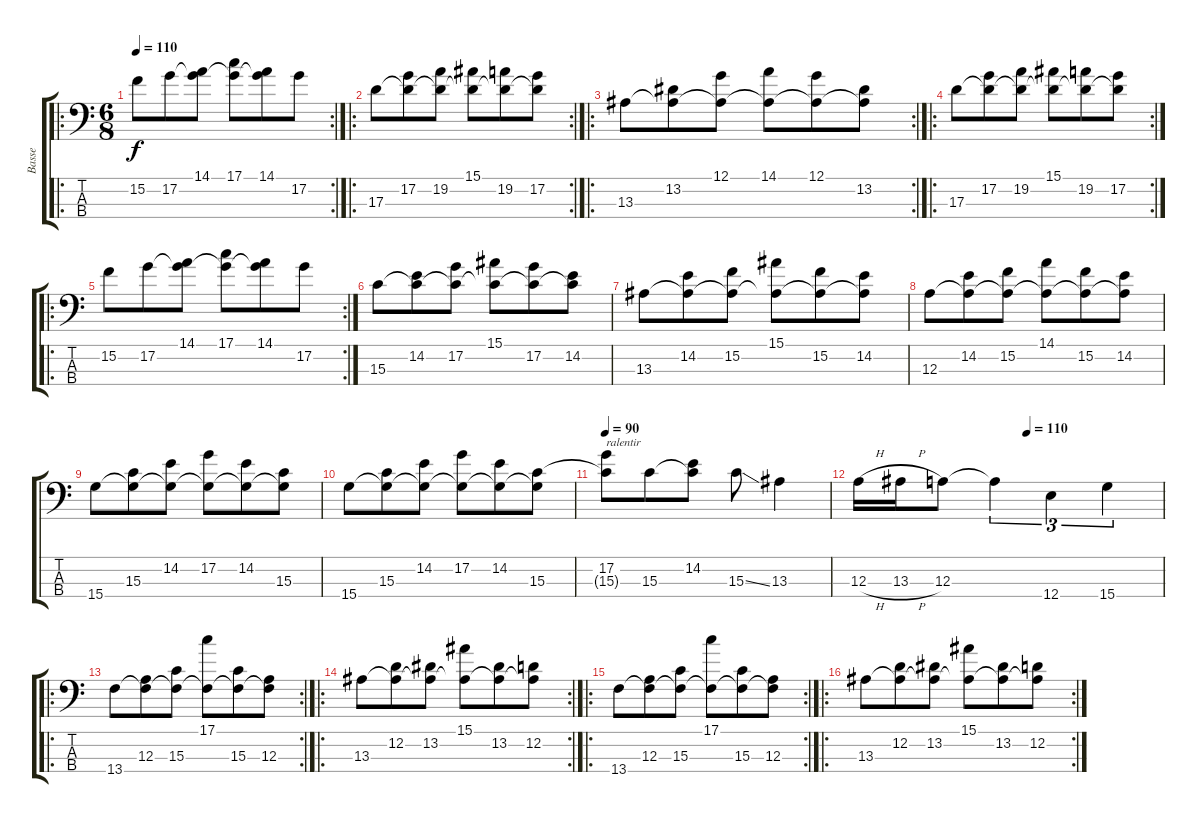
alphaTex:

\track ("Basse" "Basse") {instrument electricbassfinger}
\staff {score tabs}
\tuning (G2 D2 A1 E1) {hide}
\ro
\rc 2
\ts (6 8)
\tempo 110
\clef f4
\ks c
15.2.8{dy f} 17.2.8 (14.1 17.2{t}).8 (17.1 17.2{t}).8 (14.1 17.2{t}).8 17.2.8 |
\ro
\rc 2
17.3.8 (17.2 17.3{t}).8 (19.2 17.3{t}).8 (15.1 17.3{t}).8 (19.2 17.3{t}).8 (17.2 17.3{t}).8 |
\ro
\rc 2
13.3.8 (13.2 13.3{t}).8 (12.1 13.3{t}).8 (14.1 13.3{t}).8 (12.1 13.3{t}).8 (13.2 13.3{t}).8 |
\ro
\rc 2
17.3.8 (17.2 17.3{t}).8 (19.2 17.3{t}).8 (15.1 17.3{t}).8 (19.2 17.3{t}).8 (17.2 17.3{t}).8 |
\ro
\rc 2
15.2.8 17.2.8 (14.1 17.2{t}).8 (17.1 17.2{t}).8 (14.1 17.2{t}).8 17.2.8 |
15.3.8 (14.2 15.3{t}).8 (17.2 15.3{t}).8 (15.1 15.3{t}).8 (17.2 15.3{t}).8 (14.2 15.3{t}).8 |
13.3.8 (14.2 13.3{t}).8 (15.2 13.3{t}).8 (15.1 13.3{t}).8 (15.2 13.3{t}).8 (14.2 13.3{t}).8 |
12.3.8 (14.2 12.3{t}).8 (15.2 12.3{t}).8 (14.1 12.3{t}).8 (15.2 12.3{t}).8 (14.2 12.3{t}).8 |
15.4.8 (15.3 15.4{t}).8 (14.2 15.4{t}).8 (17.2 15.4{t}).8 (14.2 15.4{t}).8 (15.3 15.4{t}).8 |
15.4.8 (15.3 15.4{t}).8 (14.2 15.4{t}).8 (17.2 15.4{t}).8 (14.2 15.4{t}).8 (15.3 15.4{t}).8 |
\tempo 90
(17.2 15.3{t}).8{txt "ralentir"} 15.3.8 (14.2 15.3{t}).8 15.3{ss}.8 13.3.4 |
\tempo (110 0.5555555555555556)
12.3{h}.16 13.3{h}.16 12.3.8 12.3{t}.4{tu (3 2)} 12.4.4{tu (3 2)} 15.4.4{tu (3 2)} |
\ro
\rc 2
13.4.8 (12.3 13.4{t}).8 (15.3 13.4{t}).8 (17.1 13.4{t}).8 (15.3 13.4{t}).8 (12.3 13.4{t}).8 |
\ro
\rc 2
13.3.8 (12.2 13.3{t}).8 (13.2 13.3{t}).8 (15.1 13.3{t}).8 (13.2 13.3{t}).8 (12.2 13.3{t}).8 |
\ro
\rc 2
13.4.8 (12.3 13.4{t}).8 (15.3 13.4{t}).8 (17.1 13.4{t}).8 (15.3 13.4{t}).8 (12.3 13.4{t}).8 |
\ro
\rc 2
13.3.8 (12.2 13.3{t}).8 (13.2 13.3{t}).8 (15.1 13.3{t}).8 (13.2 13.3{t}).8 (12.2 13.3{t}).8
